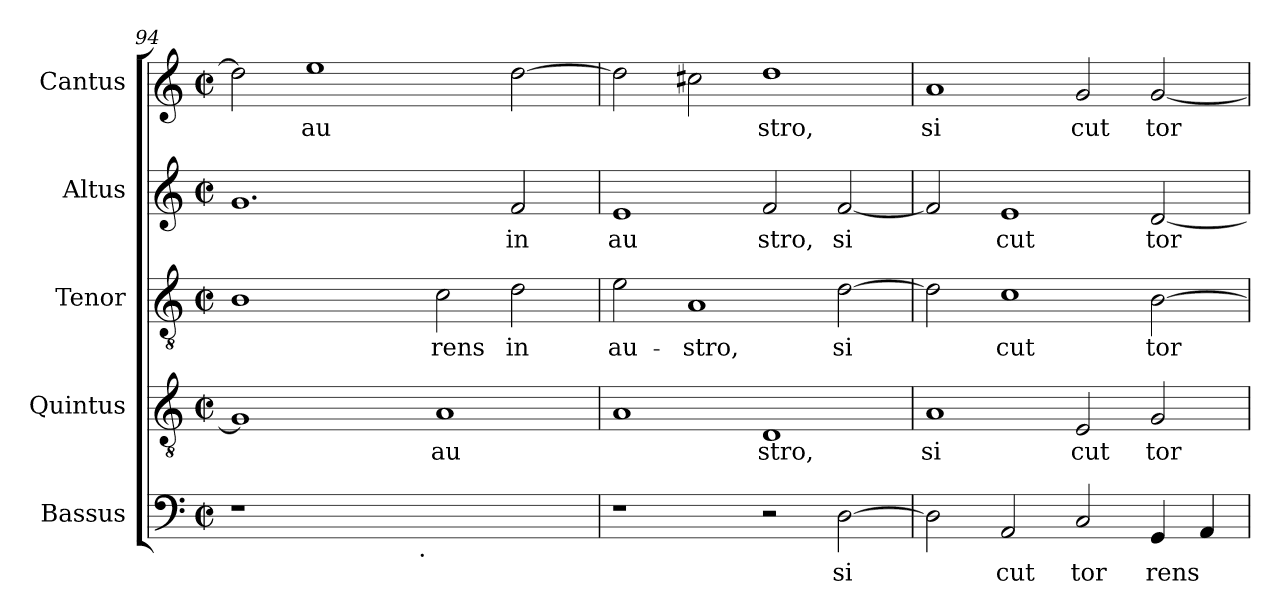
**kern	**text	**kern	**text	**kern	**text	**kern	**text	**kern	**text
*part5	*part5	*part4	*part4	*part3	*part3	*part2	*part2	*part1	*part1
*staff5	*staff5	*staff4	*staff4	*staff3	*staff3	*staff2	*staff2	*staff1	*staff1
*I"Bassus	*	*I"Quintus	*	*I"Tenor	*	*I"Altus	*	*I"Cantus	*
*clefF4	*	*clefGv2	*	*clefGv2	*	*clefG2	*	*clefG2	*
*k[]	*	*k[]	*	*k[]	*	*k[]	*	*k[]	*
*C:	*	*C:	*	*C:	*	*C:	*	*C:	*
*M2/2	*	*M2/2	*	*M2/2	*	*M2/2	*	*M2/2	*
*met(c|)	*	*met(c|)	*	*met(c|)	*	*met(c|)	*	*met(c|)	*
=94	=94	=94	=94	=94	=94	=94	=94	=94	=94
!	!	!	!LO:LY:b:cj	!	!LO:LY:b:cj	!	!LO:LY:b:cj	!	!LO:LY:b:cj
*^	*	*	*	*	*	*	*	*	*
1r	2ryy	.	1G]	.	1B	.	1.g	.	2dd\]	.
!	!	!	!	!	!	!	!	!	!	!LO:LY:b:cj
.	4ryy	.	.	.	.	.	.	.	1ee	au
.	8ryy	.	.	.	.	.	.	.	.	.
.	16ryy	.	.	.	.	.	.	.	.	.
.	64ryy	.	.	.	.	.	.	.	.	.
!	!LO:TX:b:t=.	!	!	!	!	!	!	!	!	!
.	1ryy	.	.	.	.	.	.	.	.	.
!	!	!	!	!LO:LY:b:cj	!	!LO:LY:b:cj	!	!	!	!
1ryy	.	.	1A	au	2c\	rens	.	.	.	.
!	!	!	!	!	!	!LO:LY:b:cj	!	!LO:LY:b:cj	!	!LO:LY:b:cj
.	.	.	.	.	2d\	in	2f/	in	[<2dd\	.
.	32.ryy	.	.	.	.	.	.	.	.	.
!!LO:PB:g=z
=95	=95	=95	=95	=95	=95	=95	=95	=95	=95	=95
!	!	!	!	!LO:LY:b:cj	!	!LO:LY:b:cj	!	!LO:LY:b:cj	!	!LO:LY:b:cj
*v	*v	*	*	*	*	*	*	*	*	*
1r	.	1A	.	2e\	au-	1e	au	2dd\]	.
!	!	!	!	!	!LO:LY:b:cj	!	!	!	!LO:LY:b:cj
.	.	.	.	1A	-stro,	.	.	2cc#\	.
!	!	!	!LO:LY:b:cj	!	!	!	!LO:LY:b:cj	!	!LO:LY:b:cj
2r	.	1D	stro,	.	.	2f/	stro,	1dd	stro,
!	!LO:LY:b:cj	!	!	!	!LO:LY:b:cj	!	!LO:LY:b:cj	!	!
[>2D\	si	.	.	[>2d\	si-	[<2f/	si	.	.
=96	=96	=96	=96	=96	=96	=96	=96	=96	=96
!	!LO:LY:b:cj	!	!LO:LY:b:cj	!	!LO:LY:b:cj	!	!LO:LY:b:cj	!	!LO:LY:b:cj
2D\]	.	1A	si	2d\]	--	2f/]	.	1a	si
!	!LO:LY:b:cj	!	!	!	!LO:LY:b:cj	!	!LO:LY:b:cj	!	!
2AA/	cut	.	.	1c	-cut	1e	cut	.	.
!	!LO:LY:b:cj	!	!LO:LY:b:cj	!	!	!	!	!	!LO:LY:b:cj
2C/	tor	2E/	cut	.	.	.	.	2g/	cut
!	!LO:LY:b:cj	!	!LO:LY:b:cj	!	!LO:LY:b:cj	!	!LO:LY:b:cj	!	!LO:LY:b:cj
4GG/	rens	2G/	tor	[>2B\	tor-	[<2d/	tor	[<2g/	tor
!	!LO:LY:b:cj	!	!	!	!	!	!	!	!
4AA/	.	.	.	.	.	.	.	.	.
=	=	=	=	=	=	=	=	=	=
*-	*-	*-	*-	*-	*-	*-	*-	*-	*-
